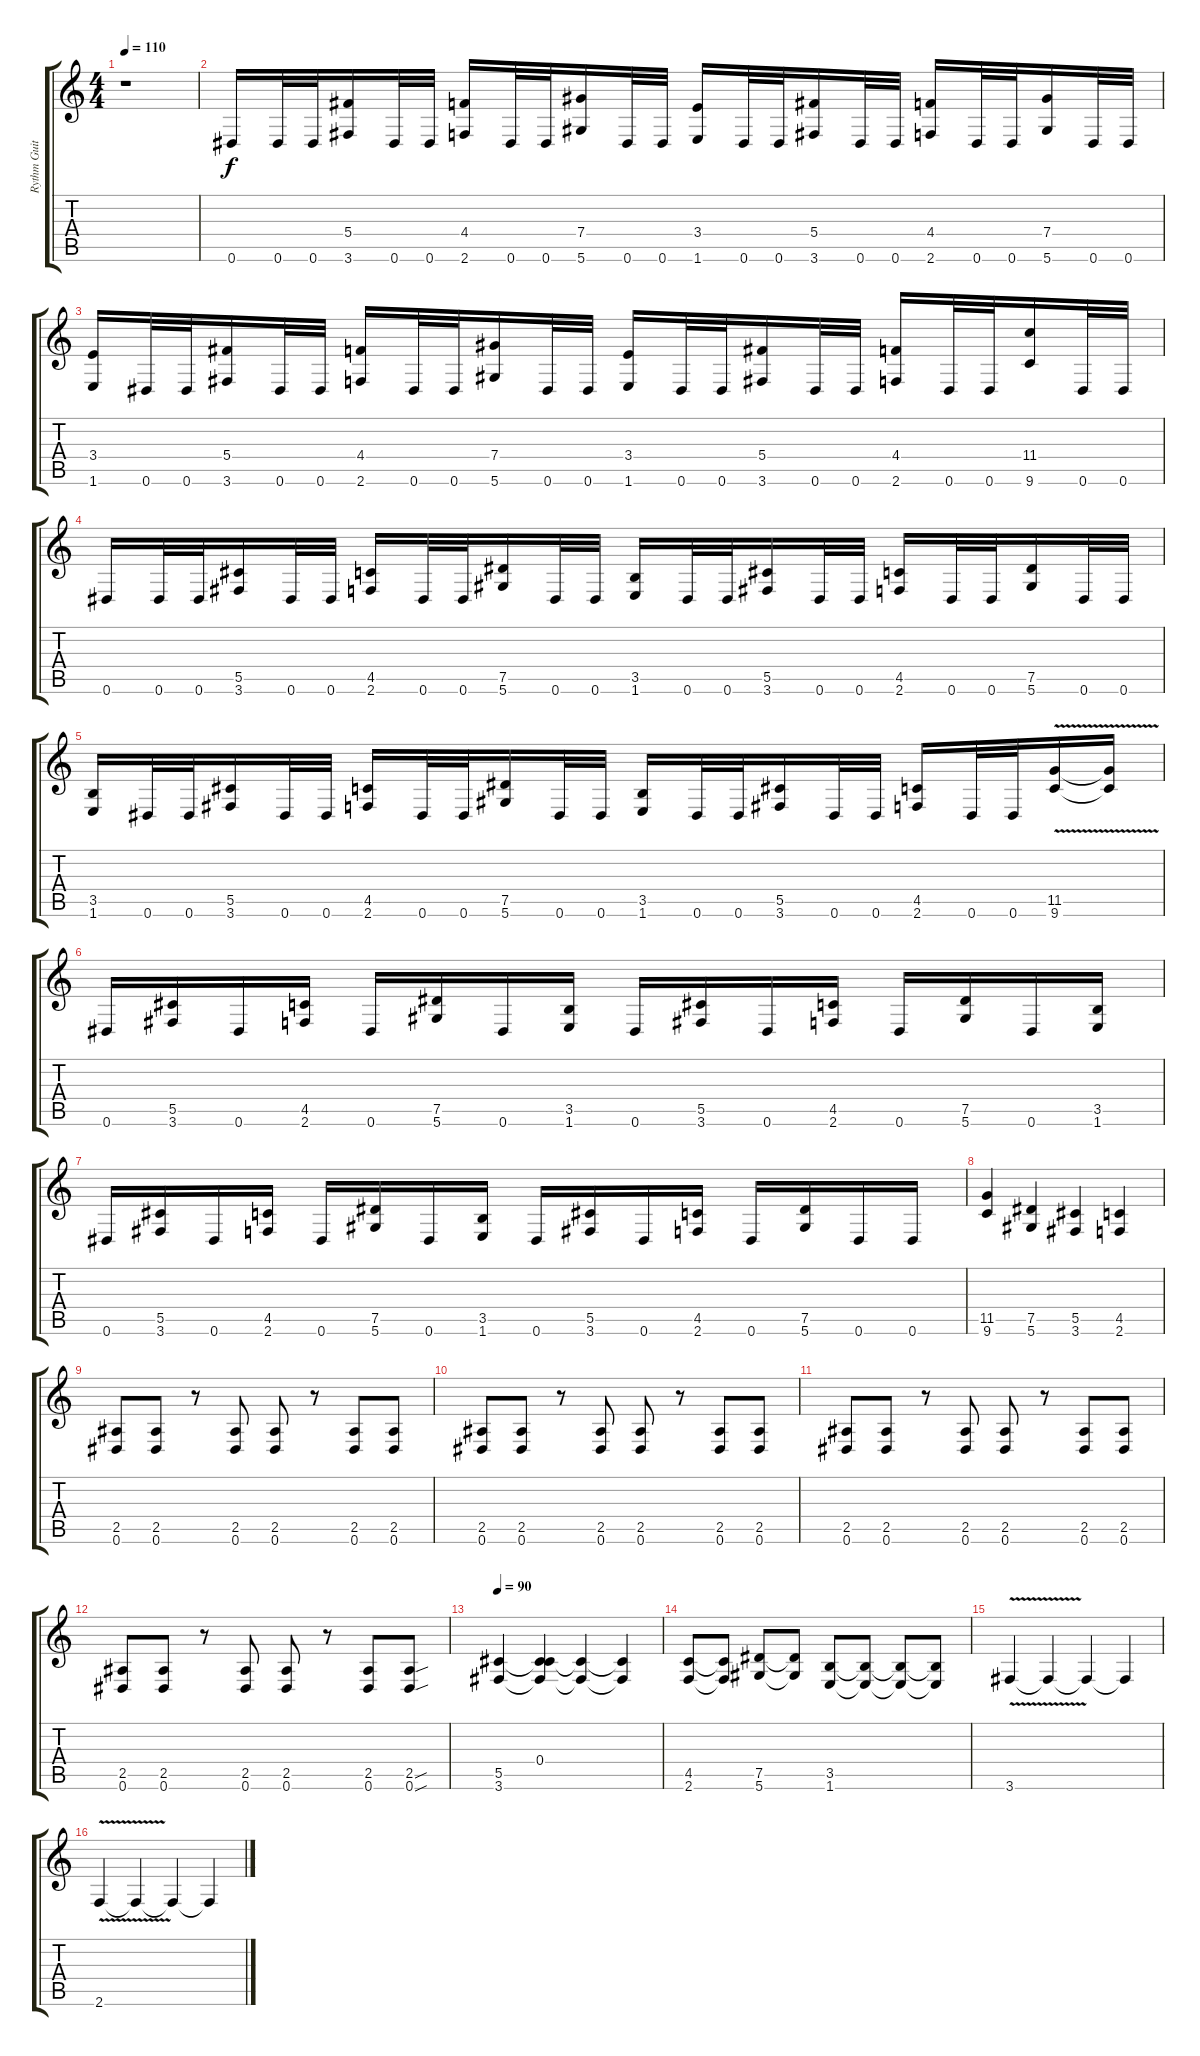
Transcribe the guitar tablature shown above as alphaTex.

\track ("Rythm Guitar" "Rythm Guit") {instrument overdrivenguitar}
\staff {score tabs}
\tuning (Eb4 Bb3 Gb3 Db3 Ab2 Eb2) {hide}
\ts (4 4)
\tempo 110
\clef g2
\ks c
r.1{dy f} |
0.6.16 0.6.32 0.6.32 (5.4 3.6).16 0.6.32 0.6.32 (4.4 2.6).16 0.6.32 0.6.32 (7.4 5.6).16 0.6.32 0.6.32 (3.4 1.6).16 0.6.32 0.6.32 (5.4 3.6).16 0.6.32 0.6.32 (4.4 2.6).16 0.6.32 0.6.32 (7.4 5.6).16 0.6.32 0.6.32 |
(3.4 1.6).16 0.6.32 0.6.32 (5.4 3.6).16 0.6.32 0.6.32 (4.4 2.6).16 0.6.32 0.6.32 (7.4 5.6).16 0.6.32 0.6.32 (3.4 1.6).16 0.6.32 0.6.32 (5.4 3.6).16 0.6.32 0.6.32 (4.4 2.6).16 0.6.32 0.6.32 (11.4 9.6).16 0.6.32 0.6.32 |
0.6.16 0.6.32 0.6.32 (5.5 3.6).16 0.6.32 0.6.32 (4.5 2.6).16 0.6.32 0.6.32 (7.5 5.6).16 0.6.32 0.6.32 (3.5 1.6).16 0.6.32 0.6.32 (5.5 3.6).16 0.6.32 0.6.32 (4.5 2.6).16 0.6.32 0.6.32 (7.5 5.6).16 0.6.32 0.6.32 |
(3.5 1.6).16 0.6.32 0.6.32 (5.5 3.6).16 0.6.32 0.6.32 (4.5 2.6).16 0.6.32 0.6.32 (7.5 5.6).16 0.6.32 0.6.32 (3.5 1.6).16 0.6.32 0.6.32 (5.5 3.6).16 0.6.32 0.6.32 (4.5 2.6).16 0.6.32 0.6.32 (11.5 9.6{v}).16 (11.5{t} 9.6{t}).16 |
0.6.16 (5.5 3.6).16 0.6.16 (4.5 2.6).16 0.6.16 (7.5 5.6).16 0.6.16 (3.5 1.6).16 0.6.16 (5.5 3.6).16 0.6.16 (4.5 2.6).16 0.6.16 (7.5 5.6).16 0.6.16 (3.5 1.6).16 |
0.6.16 (5.5 3.6).16 0.6.16 (4.5 2.6).16 0.6.16 (7.5 5.6).16 0.6.16 (3.5 1.6).16 0.6.16 (5.5 3.6).16 0.6.16 (4.5 2.6).16 0.6.16 (7.5 5.6).16 0.6.16 0.6.16 |
(11.5 9.6).4 (7.5 5.6).4 (5.5 3.6).4 (4.5 2.6).4 |
(2.5 0.6).8 (2.5 0.6).8 r.8 (2.5 0.6).8 (2.5 0.6).8 r.8 (2.5 0.6).8 (2.5 0.6).8 |
(2.5 0.6).8 (2.5 0.6).8 r.8 (2.5 0.6).8 (2.5 0.6).8 r.8 (2.5 0.6).8 (2.5 0.6).8 |
(2.5 0.6).8 (2.5 0.6).8 r.8 (2.5 0.6).8 (2.5 0.6).8 r.8 (2.5 0.6).8 (2.5 0.6).8 |
(2.5 0.6).8 (2.5 0.6).8 r.8 (2.5 0.6).8 (2.5 0.6).8 r.8 (2.5 0.6).8 (2.5{sou} 0.6{sou}).8 |
\tempo 90
(5.5 3.6).4 (0.4 5.5{t} 3.6{t}).4 (5.5{t} 3.6{t}).4 (5.5{t} 3.6{t}).4 |
(4.5 2.6).8 (4.5{t} 2.6{t}).8 (7.5 5.6).8 (7.5{t} 5.6{t}).8 (3.5 1.6).8 (3.5{t} 1.6{t}).8 (3.5{t} 1.6{t}).8 (3.5{t} 1.6{t}).8 |
3.6{v}.4 3.6{t}.4 3.6{t}.4 3.6{t}.4 |
2.6{v}.4 2.6{t}.4 2.6{t}.4 2.6{t}.4
